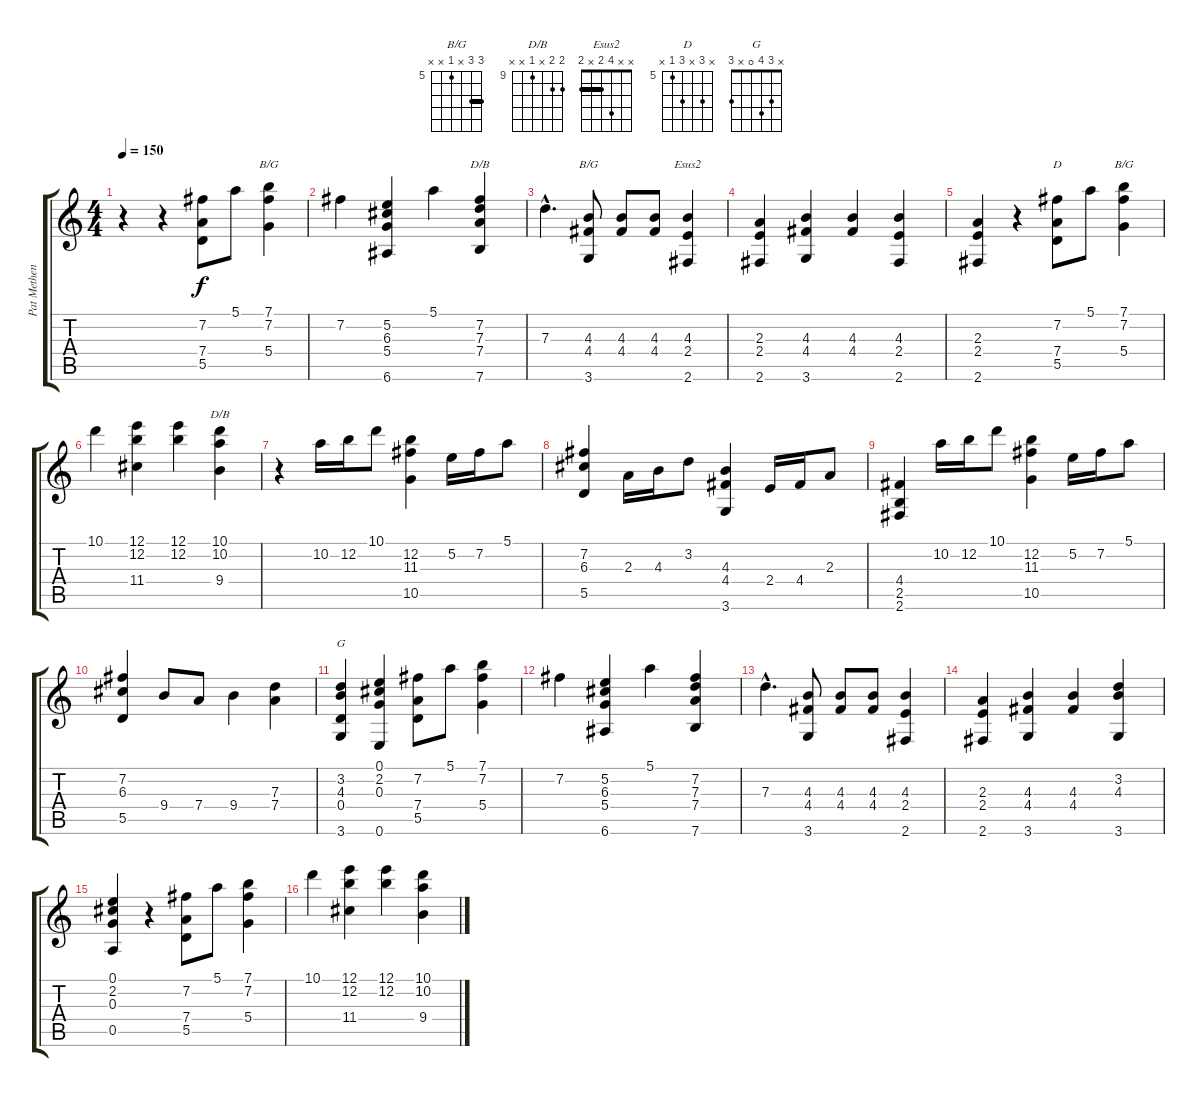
\track ("Pat Metheny" "Pat Methen") {instrument electricguitarjazz}
\staff {score tabs}
\tuning (E4 B3 G3 D3 A2 E2) {hide}
\chord ("B/G" 7 7 x 5 x x) {firstfret 5 barre 5}
\chord ("D/B" x 7 7 7 x 7) {firstfret 7 barre 7}
\chord ("B/G" x x 4 4 x 3)
\chord ("Esus2" x x 4 2 x 2) {barre 2}
\chord ("D" x 7 x 7 5 x) {firstfret 5 barre 5}
\chord ("B/G" 7 7 x 5 x x) {firstfret 5 barre (5 7)}
\chord ("D/B" 10 10 x 9 x x) {firstfret 9}
\chord ("G" x 3 4 0 x 3)
\ts (4 4)
\tempo 150
\clef g2
\ks c
r.4{dy f instrument electricguitarjazz} r.4 (7.2 7.4 5.5).8 5.1.8 (7.1 7.2 5.4).4{ch "B/G"} |
7.2.4 (5.2 6.3 5.4 6.6).4 5.1.4 (7.2 7.3 7.4 7.6).4{ch "D/B"} |
7.3{hac}.4{d} (4.3 4.4 3.6).8{ch "B/G"} (4.3 4.4).8 (4.3 4.4).8 (4.3 2.4 2.6).4{ch "Esus2"} |
(2.3 2.4 2.6).4 (4.3 4.4 3.6).4 (4.3 4.4).4 (4.3 2.4 2.6).4 |
(2.3 2.4 2.6).4 r.4 (7.2 7.4 5.5).8{ch "D"} 5.1.8 (7.1 7.2 5.4).4{ch "B/G"} |
10.1.4 (12.1 12.2 11.4).4 (12.1 12.2).4 (10.1 10.2 9.4).4{ch "D/B"} |
r.4 10.2.16 12.2.16 10.1.8 (12.2 11.3 10.5).4 5.2.16 7.2.16 5.1.8 |
(7.2 6.3 5.5).4 2.3.16 4.3.16 3.2.8 (4.3 4.4 3.6).4 2.4.16 4.4.16 2.3.8 |
(4.4 2.5 2.6).4 10.2.16 12.2.16 10.1.8 (12.2 11.3 10.5).4 5.2.16 7.2.16 5.1.8 |
(7.2 6.3 5.5).4 9.4.8 7.4.8 9.4.4 (7.3 7.4).4 |
(3.2 4.3 0.4 3.6).4{ch "G"} (0.1 2.2 0.3 0.6).4 (7.2 7.4 5.5).8 5.1.8 (7.1 7.2 5.4).4 |
7.2.4 (5.2 6.3 5.4 6.6).4 5.1.4 (7.2 7.3 7.4 7.6).4 |
7.3{hac}.4{d} (4.3 4.4 3.6).8 (4.3 4.4).8 (4.3 4.4).8 (4.3 2.4 2.6).4 |
(2.3 2.4 2.6).4 (4.3 4.4 3.6).4 (4.3 4.4).4 (3.2 4.3 3.6).4 |
(0.1 2.2 0.3 0.5).4 r.4 (7.2 7.4 5.5).8 5.1.8 (7.1 7.2 5.4).4 |
10.1.4 (12.1 12.2 11.4).4 (12.1 12.2).4 (10.1 10.2 9.4).4
